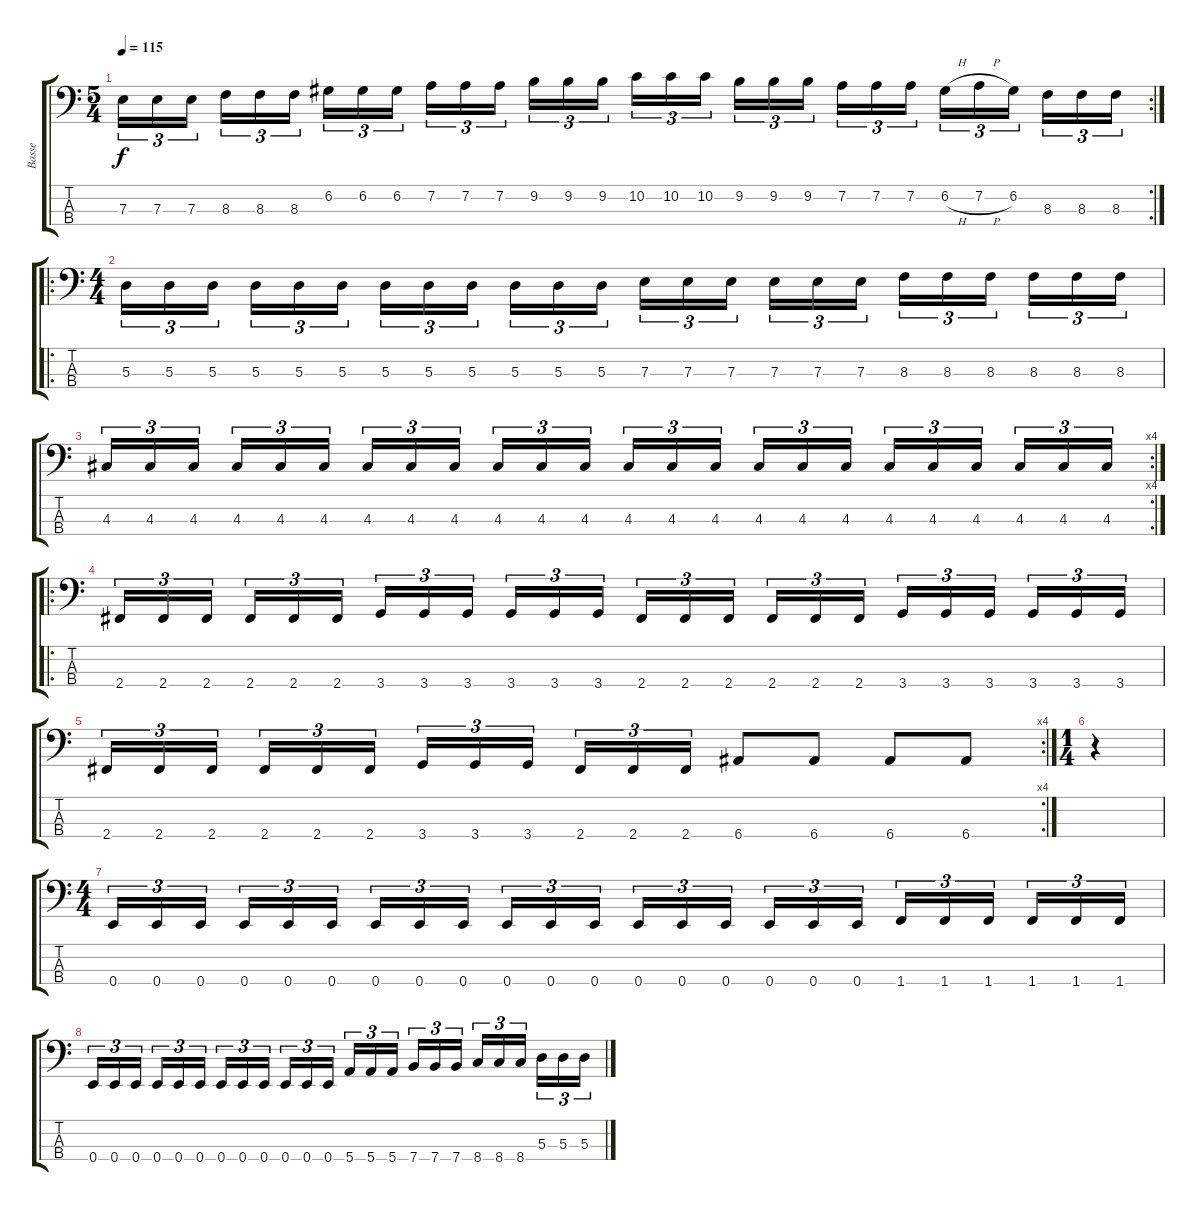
\track ("Basse" "Basse") {instrument electricbassfinger}
\staff {score tabs}
\tuning (G2 D2 A1 E1) {hide}
\rc 2
\ts (5 4)
\tempo 115
\clef f4
\ks c
7.3.16{tu (3 2) dy f} 7.3.16{tu (3 2)} 7.3.16{tu (3 2) beam splitsecondary} 8.3.16{tu (3 2)} 8.3.16{tu (3 2)} 8.3.16{tu (3 2)} 6.2.16{tu (3 2)} 6.2.16{tu (3 2)} 6.2.16{tu (3 2) beam splitsecondary} 7.2.16{tu (3 2)} 7.2.16{tu (3 2)} 7.2.16{tu (3 2)} 9.2.16{tu (3 2)} 9.2.16{tu (3 2)} 9.2.16{tu (3 2) beam splitsecondary} 10.2.16{tu (3 2)} 10.2.16{tu (3 2)} 10.2.16{tu (3 2)} 9.2.16{tu (3 2)} 9.2.16{tu (3 2)} 9.2.16{tu (3 2) beam splitsecondary} 7.2.16{tu (3 2)} 7.2.16{tu (3 2)} 7.2.16{tu (3 2)} 6.2{h}.16{tu (3 2)} 7.2{h}.16{tu (3 2)} 6.2.16{tu (3 2) beam splitsecondary} 8.3.16{tu (3 2)} 8.3.16{tu (3 2)} 8.3.16{tu (3 2)} |
\ro
\ts (4 4)
5.3.16{tu (3 2)} 5.3.16{tu (3 2)} 5.3.16{tu (3 2) beam splitsecondary} 5.3.16{tu (3 2)} 5.3.16{tu (3 2)} 5.3.16{tu (3 2)} 5.3.16{tu (3 2)} 5.3.16{tu (3 2)} 5.3.16{tu (3 2) beam splitsecondary} 5.3.16{tu (3 2)} 5.3.16{tu (3 2)} 5.3.16{tu (3 2)} 7.3.16{tu (3 2)} 7.3.16{tu (3 2)} 7.3.16{tu (3 2) beam splitsecondary} 7.3.16{tu (3 2)} 7.3.16{tu (3 2)} 7.3.16{tu (3 2)} 8.3.16{tu (3 2)} 8.3.16{tu (3 2)} 8.3.16{tu (3 2) beam splitsecondary} 8.3.16{tu (3 2)} 8.3.16{tu (3 2)} 8.3.16{tu (3 2)} |
\rc 4
4.3.16{tu (3 2)} 4.3.16{tu (3 2)} 4.3.16{tu (3 2) beam splitsecondary} 4.3.16{tu (3 2)} 4.3.16{tu (3 2)} 4.3.16{tu (3 2)} 4.3.16{tu (3 2)} 4.3.16{tu (3 2)} 4.3.16{tu (3 2) beam splitsecondary} 4.3.16{tu (3 2)} 4.3.16{tu (3 2)} 4.3.16{tu (3 2)} 4.3.16{tu (3 2)} 4.3.16{tu (3 2)} 4.3.16{tu (3 2) beam splitsecondary} 4.3.16{tu (3 2)} 4.3.16{tu (3 2)} 4.3.16{tu (3 2)} 4.3.16{tu (3 2)} 4.3.16{tu (3 2)} 4.3.16{tu (3 2) beam splitsecondary} 4.3.16{tu (3 2)} 4.3.16{tu (3 2)} 4.3.16{tu (3 2)} |
\ro
2.4.16{tu (3 2)} 2.4.16{tu (3 2)} 2.4.16{tu (3 2) beam splitsecondary} 2.4.16{tu (3 2)} 2.4.16{tu (3 2)} 2.4.16{tu (3 2)} 3.4.16{tu (3 2)} 3.4.16{tu (3 2)} 3.4.16{tu (3 2) beam splitsecondary} 3.4.16{tu (3 2)} 3.4.16{tu (3 2)} 3.4.16{tu (3 2)} 2.4.16{tu (3 2)} 2.4.16{tu (3 2)} 2.4.16{tu (3 2) beam splitsecondary} 2.4.16{tu (3 2)} 2.4.16{tu (3 2)} 2.4.16{tu (3 2)} 3.4.16{tu (3 2)} 3.4.16{tu (3 2)} 3.4.16{tu (3 2) beam splitsecondary} 3.4.16{tu (3 2)} 3.4.16{tu (3 2)} 3.4.16{tu (3 2)} |
\rc 4
2.4.16{tu (3 2)} 2.4.16{tu (3 2)} 2.4.16{tu (3 2) beam splitsecondary} 2.4.16{tu (3 2)} 2.4.16{tu (3 2)} 2.4.16{tu (3 2)} 3.4.16{tu (3 2)} 3.4.16{tu (3 2)} 3.4.16{tu (3 2) beam splitsecondary} 2.4.16{tu (3 2)} 2.4.16{tu (3 2)} 2.4.16{tu (3 2)} 6.4.8 6.4.8 6.4.8 6.4.8 |
\ts (1 4)
r.4 |
\ts (4 4)
0.4.16{tu (3 2)} 0.4.16{tu (3 2)} 0.4.16{tu (3 2) beam splitsecondary} 0.4.16{tu (3 2)} 0.4.16{tu (3 2)} 0.4.16{tu (3 2)} 0.4.16{tu (3 2)} 0.4.16{tu (3 2)} 0.4.16{tu (3 2) beam splitsecondary} 0.4.16{tu (3 2)} 0.4.16{tu (3 2)} 0.4.16{tu (3 2)} 0.4.16{tu (3 2)} 0.4.16{tu (3 2)} 0.4.16{tu (3 2) beam splitsecondary} 0.4.16{tu (3 2)} 0.4.16{tu (3 2)} 0.4.16{tu (3 2)} 1.4.16{tu (3 2)} 1.4.16{tu (3 2)} 1.4.16{tu (3 2) beam splitsecondary} 1.4.16{tu (3 2)} 1.4.16{tu (3 2)} 1.4.16{tu (3 2)} |
0.4.16{tu (3 2)} 0.4.16{tu (3 2)} 0.4.16{tu (3 2) beam splitsecondary} 0.4.16{tu (3 2)} 0.4.16{tu (3 2)} 0.4.16{tu (3 2)} 0.4.16{tu (3 2)} 0.4.16{tu (3 2)} 0.4.16{tu (3 2) beam splitsecondary} 0.4.16{tu (3 2)} 0.4.16{tu (3 2)} 0.4.16{tu (3 2)} 5.4.16{tu (3 2)} 5.4.16{tu (3 2)} 5.4.16{tu (3 2) beam splitsecondary} 7.4.16{tu (3 2)} 7.4.16{tu (3 2)} 7.4.16{tu (3 2)} 8.4.16{tu (3 2)} 8.4.16{tu (3 2)} 8.4.16{tu (3 2) beam splitsecondary} 5.3.16{tu (3 2)} 5.3.16{tu (3 2)} 5.3.16{tu (3 2)}
